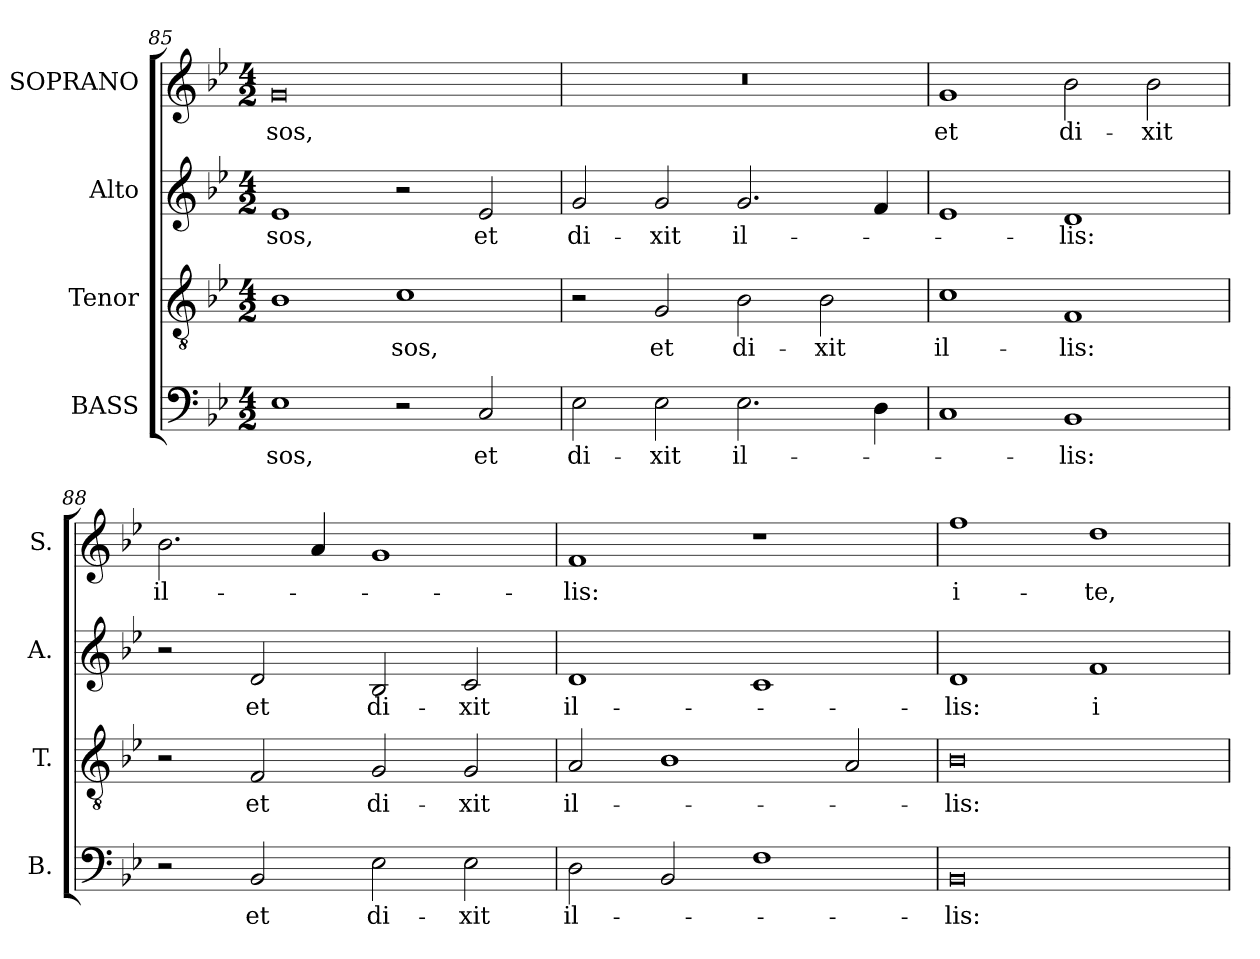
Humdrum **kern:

**kern	**text	**kern	**text	**kern	**text	**kern	**text
*part4	*part4	*part3	*part3	*part2	*part2	*part1	*part1
*staff4	*staff4	*staff3	*staff3	*staff2	*staff2	*staff1	*staff1
*I"BASS	*	*I"Tenor	*	*I"Alto	*	*I"SOPRANO	*
*I'B.	*	*I'T.	*	*I'A.	*	*I'S.	*
*clefF4	*	*clefGv2	*	*clefG2	*	*clefG2	*
*	*	*ITrd7c12	*	*	*	*	*
*k[b-e-]	*	*k[b-e-]	*	*k[b-e-]	*	*k[b-e-]	*
*B-:	*	*B-:	*	*B-:	*	*B-:	*
*M4/2	*	*M4/2	*	*M4/2	*	*M4/2	*
=85	=85	=85	=85	=85	=85	=85	=85
!	!LO:LY:b:color=#000000	!	!	!	!	!	!
!	!	!	!	!	!LO:LY:b:color=#000000	!	!
!	!	!	!	!	!	!	!LO:LY:b:color=#000000
1E-i	-sos,	1BB-i	.	1e-i	-sos,	0gi	-sos,
!	!	!	!LO:LY:b:color=#000000	!	!	!	!
2r	.	1Ci	-sos,	2r	.	.	.
!	!LO:LY:b:color=#000000	!	!	!	!	!	!
!	!	!	!	!	!LO:LY:b:color=#000000	!	!
2Ci/	et	.	.	2e-i/	et	.	.
!!LO:LB:g=z
=86	=86	=86	=86	=86	=86	=86	=86
!	!LO:LY:b:color=#000000	!	!	!	!	!	!
!	!	!	!	!	!LO:LY:b:color=#000000	!LO:N:vis=1	!
2E-i\	di-	2r	.	2gi/	di-	0r	.
!	!LO:LY:b:color=#000000	!	!	!	!	!	!
!	!	!	!LO:LY:b:color=#000000	!	!	!	!
!	!	!	!	!	!LO:LY:b:color=#000000	!	!
2E-i\	-xit	2GGi/	et	2gi/	-xit	.	.
!	!LO:LY:b:color=#000000	!	!	!	!	!	!
!	!	!	!LO:LY:b:color=#000000	!	!	!	!
!	!	!	!	!	!LO:LY:b:color=#000000	!	!
2.E-i\	il-	2BB-i\	di-	2.gi/	il-	.	.
!	!	!	!LO:LY:b:color=#000000	!	!	!	!
.	.	2BB-i\	-xit	.	.	.	.
4Di\	.	.	.	4fi/	.	.	.
=87	=87	=87	=87	=87	=87	=87	=87
!	!	!	!LO:LY:b:color=#000000	!	!	!	!
!	!	!	!	!	!	!	!LO:LY:b:color=#000000
1Ci	.	1Ci	il-	1e-i	.	1gi	et
!	!LO:LY:b:color=#000000	!	!	!	!	!	!
!	!	!	!LO:LY:b:color=#000000	!	!	!	!
!	!	!	!	!	!LO:LY:b:color=#000000	!	!
!	!	!	!	!	!	!	!LO:LY:b:color=#000000
1BB-i	-lis:	1FFi	-lis:	1di	-lis:	2b-i\	di-
!	!	!	!	!	!	!	!LO:LY:b:color=#000000
.	.	.	.	.	.	2b-i\	-xit
=88	=88	=88	=88	=88	=88	=88	=88
!	!	!	!	!	!	!	!LO:LY:b:color=#000000
2r	.	2r	.	2r	.	2.b-i\	il-
!	!LO:LY:b:color=#000000	!	!	!	!	!	!
!	!	!	!LO:LY:b:color=#000000	!	!	!	!
!	!	!	!	!	!LO:LY:b:color=#000000	!	!
2BB-i/	et	2FFi/	et	2di/	et	.	.
.	.	.	.	.	.	4ai/	.
!	!LO:LY:b:color=#000000	!	!	!	!	!	!
!	!	!	!LO:LY:b:color=#000000	!	!	!	!
!	!	!	!	!	!LO:LY:b:color=#000000	!	!
2E-i\	di-	2GGi/	di-	2B-i/	di-	1gi	.
!	!LO:LY:b:color=#000000	!	!	!	!	!	!
!	!	!	!LO:LY:b:color=#000000	!	!	!	!
!	!	!	!	!	!LO:LY:b:color=#000000	!	!
2E-i\	-xit	2GGi/	-xit	2ci/	-xit	.	.
=89	=89	=89	=89	=89	=89	=89	=89
!	!LO:LY:b:color=#000000	!	!	!	!	!	!
!	!	!	!LO:LY:b:color=#000000	!	!	!	!
!	!	!	!	!	!LO:LY:b:color=#000000	!	!
!	!	!	!	!	!	!	!LO:LY:b:color=#000000
2Di\	il-	2AAi/	il-	1di	il-	1fi	-lis:
2BB-i/	.	1BB-i	.	.	.	.	.
1Fi	.	.	.	1ci	.	1r	.
.	.	2AAi/	.	.	.	.	.
=90	=90	=90	=90	=90	=90	=90	=90
!	!LO:LY:b:color=#000000	!	!	!	!	!	!
!	!	!	!LO:LY:b:color=#000000	!	!	!	!
!	!	!	!	!	!LO:LY:b:color=#000000	!	!
!	!	!	!	!	!	!	!LO:LY:b:color=#000000
0BB-i	-lis:	0BB-i	-lis:	1di	-lis:	1ffi	i-
!	!	!	!	!	!LO:LY:b:color=#000000	!	!
!	!	!	!	!	!	!	!LO:LY:b:color=#000000
.	.	.	.	1fi	i-	1ddi	-te,
=	=	=	=	=	=	=	=
*-	*-	*-	*-	*-	*-	*-	*-
